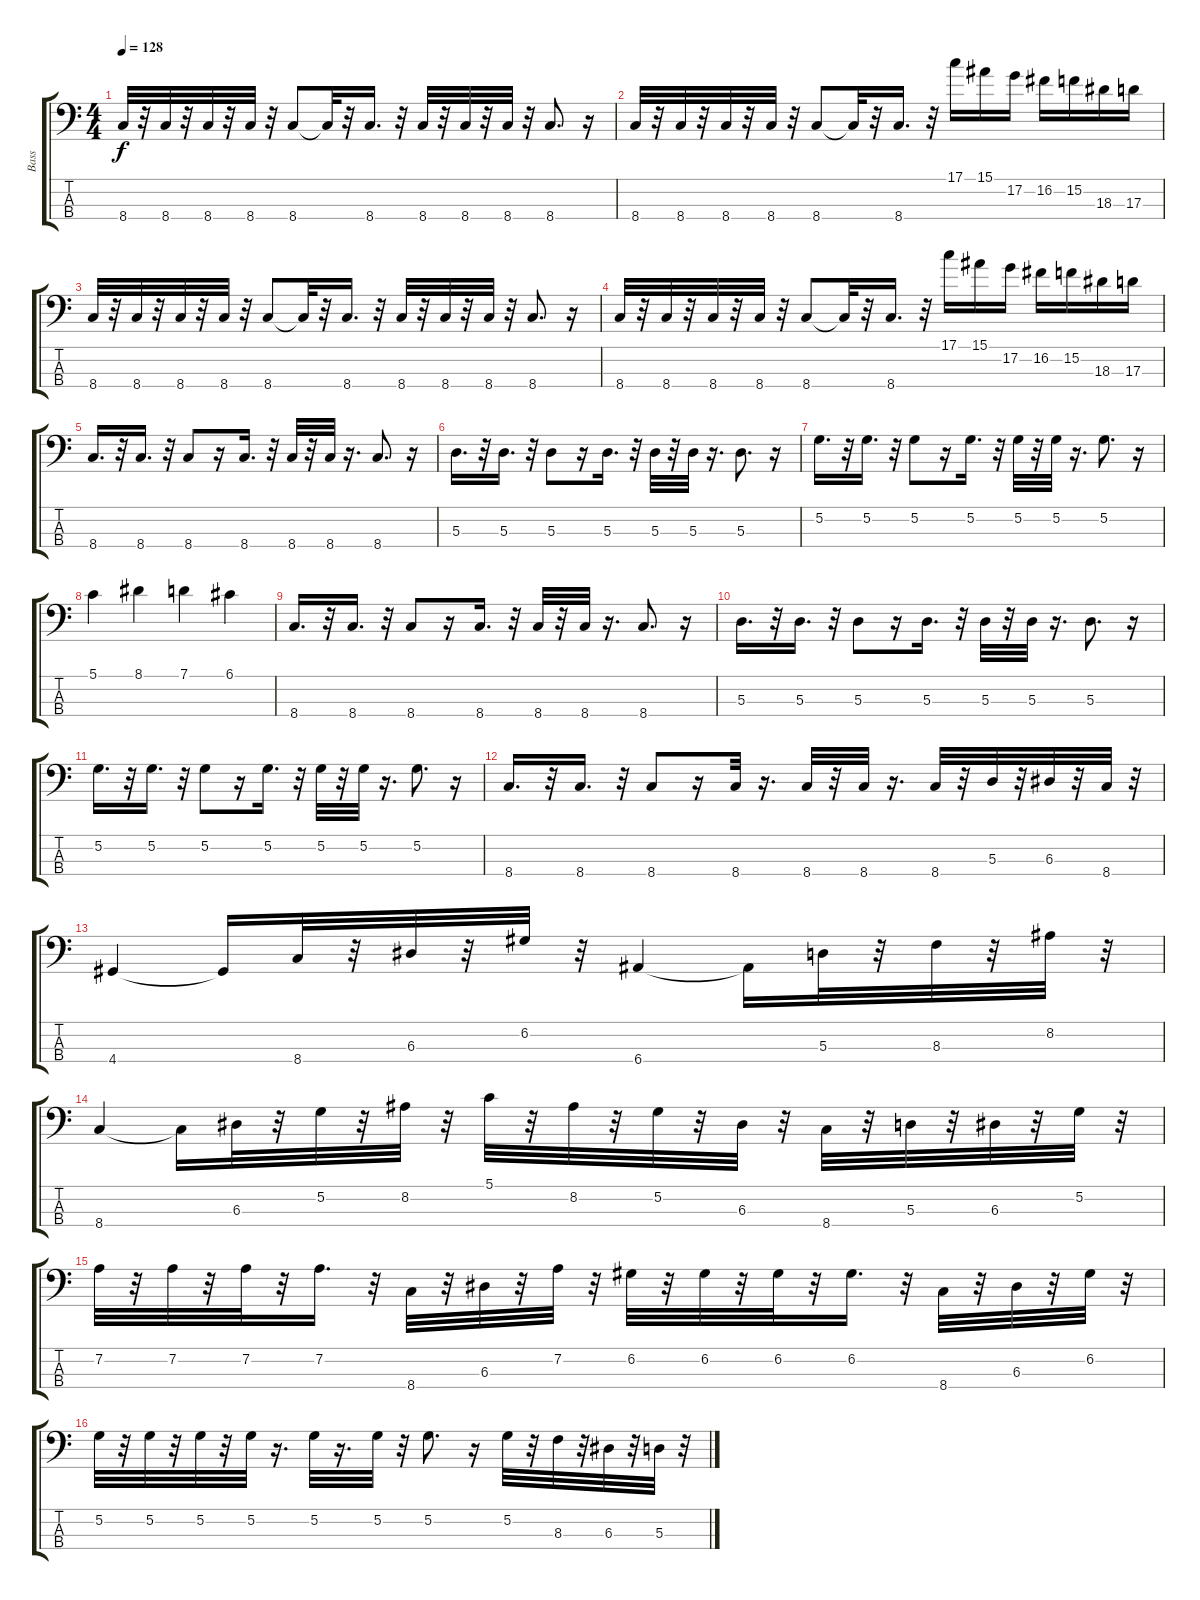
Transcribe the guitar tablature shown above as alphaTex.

\track ("Bass" "Bass") {instrument electricbassfinger}
\staff {score tabs}
\tuning (G2 D2 A1 E1) {hide}
\ts (4 4)
\tempo 128
\clef f4
\ks c
8.4.32{dy f} r.32 8.4.32 r.32 8.4.32 r.32 8.4.32 r.32 8.4.8 8.4{t}.32 r.32 8.4.16{d} r.32 8.4.32 r.32 8.4.32 r.32 8.4.32 r.32 8.4.8{d} r.16 |
8.4.32 r.32 8.4.32 r.32 8.4.32 r.32 8.4.32 r.32 8.4.8 8.4{t}.32 r.32 8.4.16{d} r.32 17.1.16 15.1.16 17.2.16 16.2.16 15.2.16 18.3.16 17.3.16 |
8.4.32 r.32 8.4.32 r.32 8.4.32 r.32 8.4.32 r.32 8.4.8 8.4{t}.32 r.32 8.4.16{d} r.32 8.4.32 r.32 8.4.32 r.32 8.4.32 r.32 8.4.8{d} r.16 |
8.4.32 r.32 8.4.32 r.32 8.4.32 r.32 8.4.32 r.32 8.4.8 8.4{t}.32 r.32 8.4.16{d} r.32 17.1.16 15.1.16 17.2.16 16.2.16 15.2.16 18.3.16 17.3.16 |
8.4.16{d} r.32 8.4.16{d} r.32 8.4.8 r.16 8.4.16{d} r.32 8.4.32 r.32 8.4.32 r.16{d} 8.4.8{d} r.16 |
5.3.16{d} r.32 5.3.16{d} r.32 5.3.8 r.16 5.3.16{d} r.32 5.3.32 r.32 5.3.32 r.16{d} 5.3.8{d} r.16 |
5.2.16{d} r.32 5.2.16{d} r.32 5.2.8 r.16 5.2.16{d} r.32 5.2.32 r.32 5.2.32 r.16{d} 5.2.8{d} r.16 |
5.1.4 8.1.4 7.1.4 6.1.4 |
8.4.16{d} r.32 8.4.16{d} r.32 8.4.8 r.16 8.4.16{d} r.32 8.4.32 r.32 8.4.32 r.16{d} 8.4.8{d} r.16 |
5.3.16{d} r.32 5.3.16{d} r.32 5.3.8 r.16 5.3.16{d} r.32 5.3.32 r.32 5.3.32 r.16{d} 5.3.8{d} r.16 |
5.2.16{d} r.32 5.2.16{d} r.32 5.2.8 r.16 5.2.16{d} r.32 5.2.32 r.32 5.2.32 r.16{d} 5.2.8{d} r.16 |
8.4.16{d} r.32 8.4.16{d} r.32 8.4.8 r.16 8.4.32 r.16{d} 8.4.32 r.32 8.4.32 r.16{d} 8.4.32 r.32 5.3.32 r.32 6.3.32 r.32 8.4.32 r.32 |
4.4.4 4.4{t}.16 8.4.32 r.32 6.3.32 r.32 6.2.32 r.32 6.4.4 6.4{t}.16 5.3.32 r.32 8.3.32 r.32 8.2.32 r.32 |
8.4.4 8.4{t}.16 6.3.32 r.32 5.2.32 r.32 8.2.32 r.32 5.1.32 r.32 8.2.32 r.32 5.2.32 r.32 6.3.32 r.32 8.4.32 r.32 5.3.32 r.32 6.3.32 r.32 5.2.32 r.32 |
7.2.32 r.32 7.2.32 r.32 7.2.32 r.32 7.2.16{d} r.32 8.4.32 r.32 6.3.32 r.32 7.2.32 r.32 6.2.32 r.32 6.2.32 r.32 6.2.32 r.32 6.2.16{d} r.32 8.4.32 r.32 6.3.32 r.32 6.2.32 r.32 |
5.2.32 r.32 5.2.32 r.32 5.2.32 r.32 5.2.32 r.16{d} 5.2.32 r.16{d} 5.2.32 r.32 5.2.8{d} r.16 5.2.32 r.32 8.3.32 r.32 6.3.32 r.32 5.3.32 r.32
